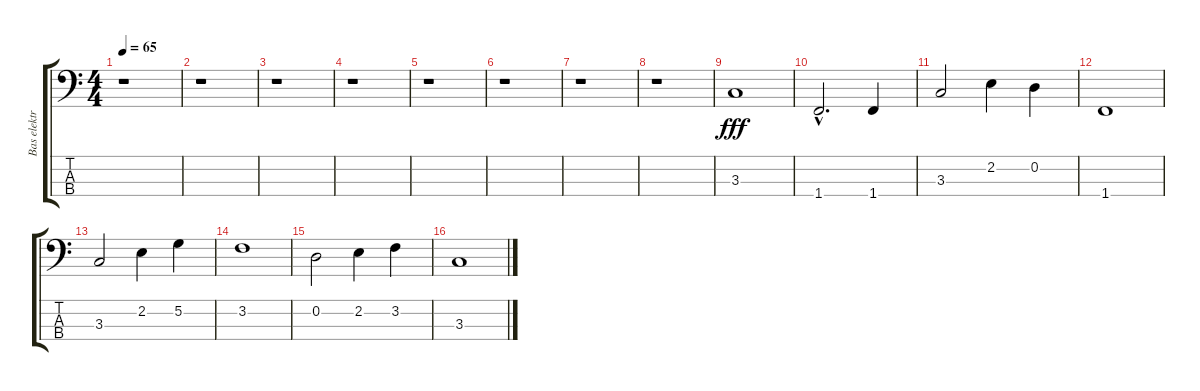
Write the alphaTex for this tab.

\track ("Bas elektryczny - palce" "Bas elektr") {instrument electricbassfinger}
\staff {score tabs}
\tuning (G2 D2 A1 E1) {hide}
\ts (4 4)
\tempo 65
\clef f4
\ks c
r.1{dy fff instrument electricbassfinger} |
r.1 |
r.1 |
r.1 |
r.1 |
r.1 |
r.1 |
r.1 |
3.3.1 |
1.4{hac}.2{d} 1.4.4 |
3.3.2 2.2.4 0.2.4 |
1.4.1 |
3.3.2 2.2.4 5.2.4 |
3.2.1 |
0.2.2 2.2.4 3.2.4 |
3.3.1
